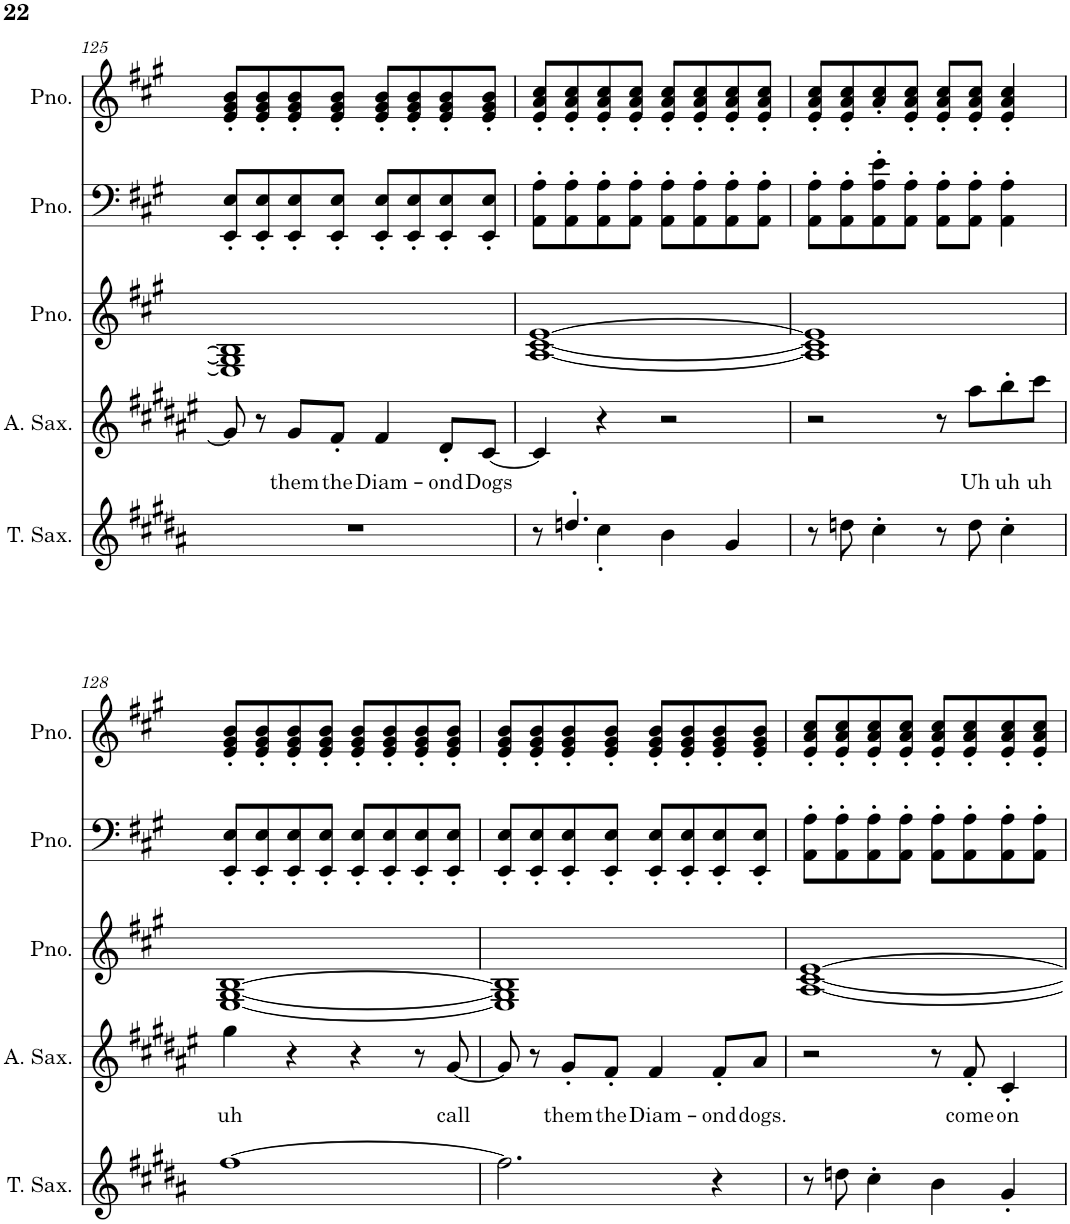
**kern	**kern	**text	**kern	**kern	**kern
*part5	*part4	*part4	*part3	*part2	*part1
*staff5	*staff4	*staff4	*staff3	*staff2	*staff1
*I"Tenor Saxophone	*I"Alto Saxophone	*	*I"Piano	*I"Piano, Diamond Dogs	*I"Piano
*I'T. Sax.	*I'A. Sax.	*	*I'Pno.	*I'Pno.	*I'Pno.
!!LO:PB:g=z
*clefG2	*clefG2	*	*clefG2	*clefF4	*clefG2
*Trd8c14	*Trd5c9	*	*	*	*
*k[f#c#g#d#a#]	*k[f#c#g#d#a#e#]	*	*k[f#c#g#]	*k[f#c#g#]	*k[f#c#g#]
*M4/4	*M4/4	*	*M4/4	*M4/4	*M4/4
=125	=125	=125	=125	=125	=125
1r	8g#/]	.	1E] 1G#] 1B]	8EE/' 8E/'L	8e/' 8g#/' 8b/'L
.	8r	.	.	8EE/' 8E/'	8e/' 8g#/' 8b/'
!	!	!LO:LY:b	!	!	!
.	8g#/L	them	.	8EE/' 8E/'	8e/' 8g#/' 8b/'
!	!	!LO:LY:b	!	!	!
.	8f#'/J	the	.	8EE/' 8E/'J	8e/' 8g#/' 8b/'J
!	!	!LO:LY:b	!	!	!
.	4f#/	Diam-	.	8EE/' 8E/'L	8e/' 8g#/' 8b/'L
.	.	.	.	8EE/' 8E/'	8e/' 8g#/' 8b/'
!	!	!LO:LY:b	!	!	!
.	8d#'/L	-ond	.	8EE/' 8E/'	8e/' 8g#/' 8b/'
!	!	!LO:LY:b	!	!	!
.	[8c#/J	Dogs	.	8EE/' 8E/'J	8e/' 8g#/' 8b/'J
=126	=126	=126	=126	=126	=126
*^	*	*	*	*	*
8r	4ryy	4c#/]	.	[1A [1c# [1e	8AA\' 8A\'L	8e/' 8a/' 8cc#/'L
4.ddn'/	.	.	.	.	8AA\' 8A\'	8e/' 8a/' 8cc#/'
.	4cc#'\	4r	.	.	8AA\' 8A\'	8e/' 8a/' 8cc#/'
.	.	.	.	.	8AA\' 8A\'J	8e/' 8a/' 8cc#/'J
4b\	2ryy	2r	.	.	8AA\' 8A\'L	8e/' 8a/' 8cc#/'L
.	.	.	.	.	8AA\' 8A\'	8e/' 8a/' 8cc#/'
4g#/	.	.	.	.	8AA\' 8A\'	8e/' 8a/' 8cc#/'
.	.	.	.	.	8AA\' 8A\'J	8e/' 8a/' 8cc#/'J
*v	*v	*	*	*	*	*
=127	=127	=127	=127	=127	=127
8r	2r	.	1A] 1c#] 1e]	8AA\' 8A\'L	8e/' 8a/' 8cc#/'L
8ddn\	.	.	.	8AA\' 8A\'	8e/' 8a/' 8cc#/'
4cc#'\	.	.	.	8AA\' 8A\' 8e\'	8a/' 8cc#/'
.	.	.	.	8AA\' 8A\'J	8e/' 8a/' 8cc#/'J
8r	8r	.	.	8AA\' 8A\'L	8e/' 8a/' 8cc#/'L
!	!	!LO:LY:b	!	!	!
8dd\	8aa#\L	Uh	.	8AA\' 8A\'J	8e/' 8a/' 8cc#/'J
!	!	!LO:LY:b	!	!	!
4cc#'\	8bb'\	uh	.	4AA\' 4A\'	4e/' 4a/' 4cc#/'
!	!	!LO:LY:b	!	!	!
.	8ccc#\J	uh	.	.	.
!!LO:LB:g=z
=128	=128	=128	=128	=128	=128
!	!	!LO:LY:b	!	!	!
[1ff#	4gg#\	uh	[1E [1G# [1B	8EE/' 8E/'L	8e/' 8g#/' 8b/'L
.	.	.	.	8EE/' 8E/'	8e/' 8g#/' 8b/'
.	4r	.	.	8EE/' 8E/'	8e/' 8g#/' 8b/'
.	.	.	.	8EE/' 8E/'J	8e/' 8g#/' 8b/'J
.	4r	.	.	8EE/' 8E/'L	8e/' 8g#/' 8b/'L
.	.	.	.	8EE/' 8E/'	8e/' 8g#/' 8b/'
.	8r	.	.	8EE/' 8E/'	8e/' 8g#/' 8b/'
!	!	!LO:LY:b	!	!	!
.	[8g#/	call	.	8EE/' 8E/'J	8e/' 8g#/' 8b/'J
=129	=129	=129	=129	=129	=129
2.ff#\]	8g#/]	.	1E] 1G#] 1B]	8EE/' 8E/'L	8e/' 8g#/' 8b/'L
.	8r	.	.	8EE/' 8E/'	8e/' 8g#/' 8b/'
!	!	!LO:LY:b	!	!	!
.	8g#'/L	them	.	8EE/' 8E/'	8e/' 8g#/' 8b/'
!	!	!LO:LY:b	!	!	!
.	8f#'/J	the	.	8EE/' 8E/'J	8e/' 8g#/' 8b/'J
!	!	!LO:LY:b	!	!	!
.	4f#/	Diam-	.	8EE/' 8E/'L	8e/' 8g#/' 8b/'L
.	.	.	.	8EE/' 8E/'	8e/' 8g#/' 8b/'
!	!	!LO:LY:b	!	!	!
4r	8f#'/L	-ond	.	8EE/' 8E/'	8e/' 8g#/' 8b/'
!	!	!LO:LY:b	!	!	!
.	8a#/J	dogs.	.	8EE/' 8E/'J	8e/' 8g#/' 8b/'J
=130	=130	=130	=130	=130	=130
8r	2r	.	[1A [1c# [1e	8AA\' 8A\'L	8e/' 8a/' 8cc#/'L
8ddn\	.	.	.	8AA\' 8A\'	8e/' 8a/' 8cc#/'
4cc#'\	.	.	.	8AA\' 8A\'	8e/' 8a/' 8cc#/'
.	.	.	.	8AA\' 8A\'J	8e/' 8a/' 8cc#/'J
4b\	8r	.	.	8AA\' 8A\'L	8e/' 8a/' 8cc#/'L
!	!	!LO:LY:b	!	!	!
.	8f#'/	come	.	8AA\' 8A\'	8e/' 8a/' 8cc#/'
!	!	!LO:LY:b	!	!	!
4g#'/	4c#'/	on	.	8AA\' 8A\'	8e/' 8a/' 8cc#/'
.	.	.	.	8AA\' 8A\'J	8e/' 8a/' 8cc#/'J
=	=	=	=	=	=
*-	*-	*-	*-	*-	*-
